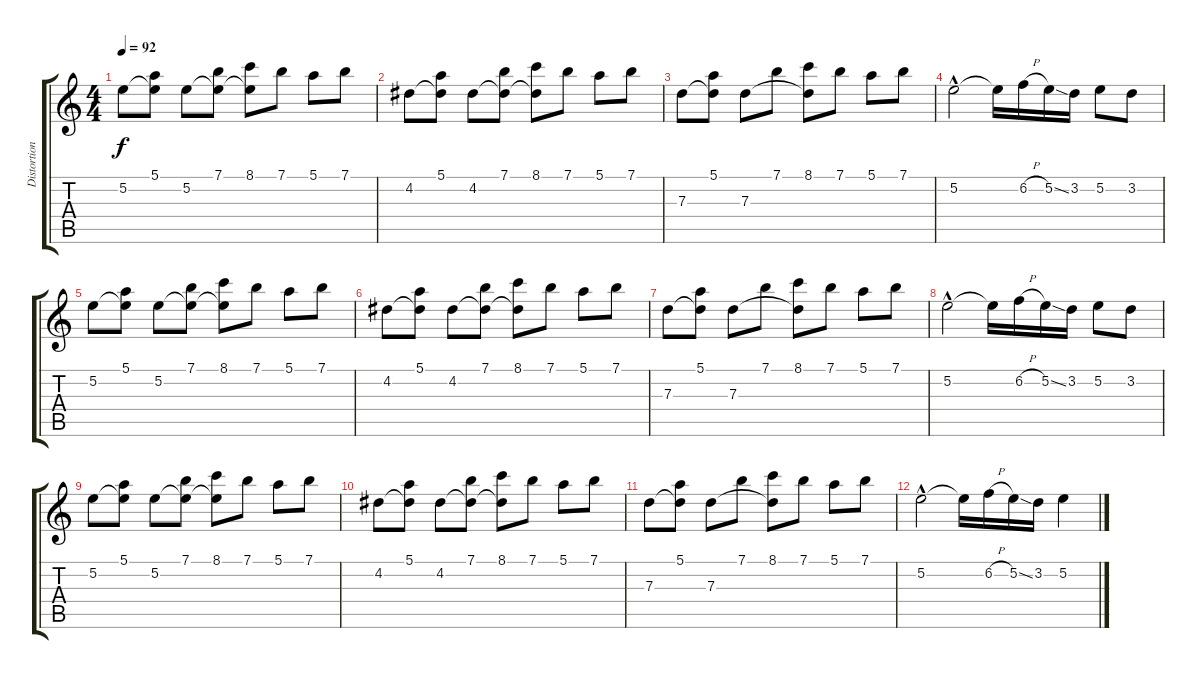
\track ("Distortion Guitar" "Distortion") {instrument distortionguitar}
\staff {score tabs}
\tuning (E4 B3 G3 D3 A2 E2) {hide}
\ts (4 4)
\tempo 92
\clef g2
\ks c
5.2.8{dy f instrument distortionguitar} (5.1 5.2{t}).8 5.2.8 (7.1 5.2{t}).8 (8.1 5.2{t}).8 7.1.8 5.1.8 7.1.8 |
4.2.8 (5.1 4.2{t}).8 4.2.8 (7.1 4.2{t}).8 (8.1 4.2{t}).8 7.1.8 5.1.8 7.1.8 |
7.3.8 (5.1 7.3{t}).8 7.3.8 7.1.8 (8.1 7.3{t}).8 7.1.8 5.1.8 7.1.8 |
5.2{hac}.2 5.2{t}.16 6.2{h}.16 5.2{ss}.16 3.2.16 5.2.8 3.2.8 |
5.2.8 (5.1 5.2{t}).8 5.2.8 (7.1 5.2{t}).8 (8.1 5.2{t}).8 7.1.8 5.1.8 7.1.8 |
4.2.8 (5.1 4.2{t}).8 4.2.8 (7.1 4.2{t}).8 (8.1 4.2{t}).8 7.1.8 5.1.8 7.1.8 |
7.3.8 (5.1 7.3{t}).8 7.3.8 7.1.8 (8.1 7.3{t}).8 7.1.8 5.1.8 7.1.8 |
5.2{hac}.2 5.2{t}.16 6.2{h}.16 5.2{ss}.16 3.2.16 5.2.8 3.2.8 |
5.2.8 (5.1 5.2{t}).8 5.2.8 (7.1 5.2{t}).8 (8.1 5.2{t}).8 7.1.8 5.1.8 7.1.8 |
4.2.8 (5.1 4.2{t}).8 4.2.8 (7.1 4.2{t}).8 (8.1 4.2{t}).8 7.1.8 5.1.8 7.1.8 |
7.3.8 (5.1 7.3{t}).8 7.3.8 7.1.8 (8.1 7.3{t}).8 7.1.8 5.1.8 7.1.8 |
5.2{hac}.2 5.2{t}.16 6.2{h}.16 5.2{ss}.16 3.2.16 5.2.4
